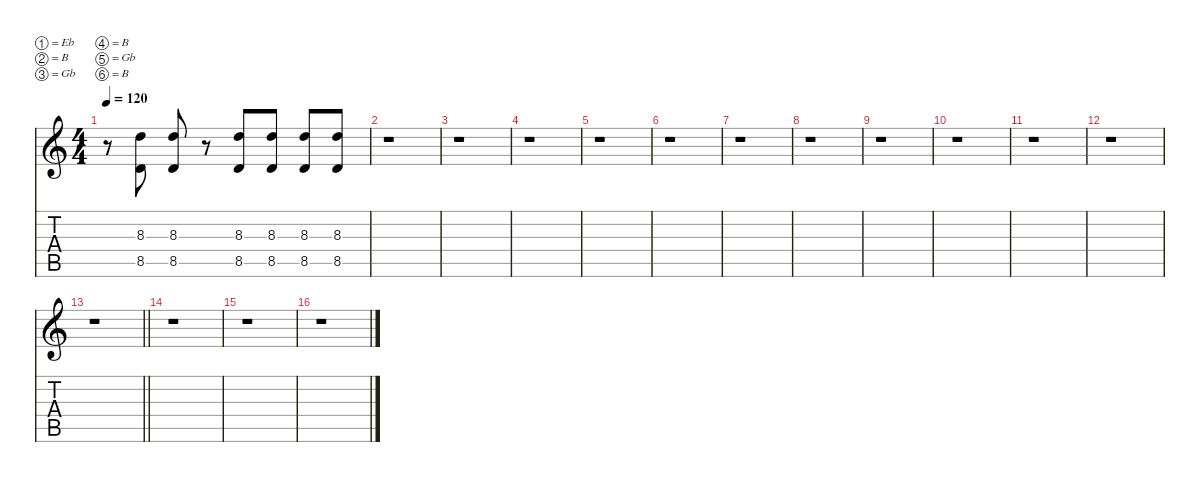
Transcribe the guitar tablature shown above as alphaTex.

\defaultSystemsLayout 4
\hideDynamics
\bracketExtendMode nobrackets
\singleTrackTrackNamePolicy hidden
\multiTrackTrackNamePolicy hidden
\firstSystemTrackNameMode fullname
\firstSystemTrackNameOrientation horizontal
\otherSystemsTrackNameOrientation horizontal
\track ("Lead Guitar 1" "dist.guit.") {instrument distortionguitar}
\staff {score tabs}
\tuning (Eb4 B3 Gb3 B2 Gb2 B1)
\ts (4 4)
\tempo 120
\clef g2
\ks c
r.8{dy f beam Down} (8.3 8.5).8{beam Up} (8.3 8.5).8{beam Up} r.8{beam Up} (8.3 8.5).8{beam Up} (8.3 8.5).8{beam Up} (8.3 8.5).8{beam Up} (8.3 8.5).8{beam Up} |
r.1{beam Down} |
r.1{beam Down} |
r.1{beam Down} |
r.1{beam Down} |
r.1{beam Down} |
r.1{beam Down} |
r.1{beam Down} |
r.1{beam Down} |
r.1{beam Down} |
r.1{beam Down} |
r.1{beam Down} |
\barLineRight lightlight
r.1{beam Down} |
r.1{beam Down} |
r.1{beam Down} |
r.1{beam Down}
